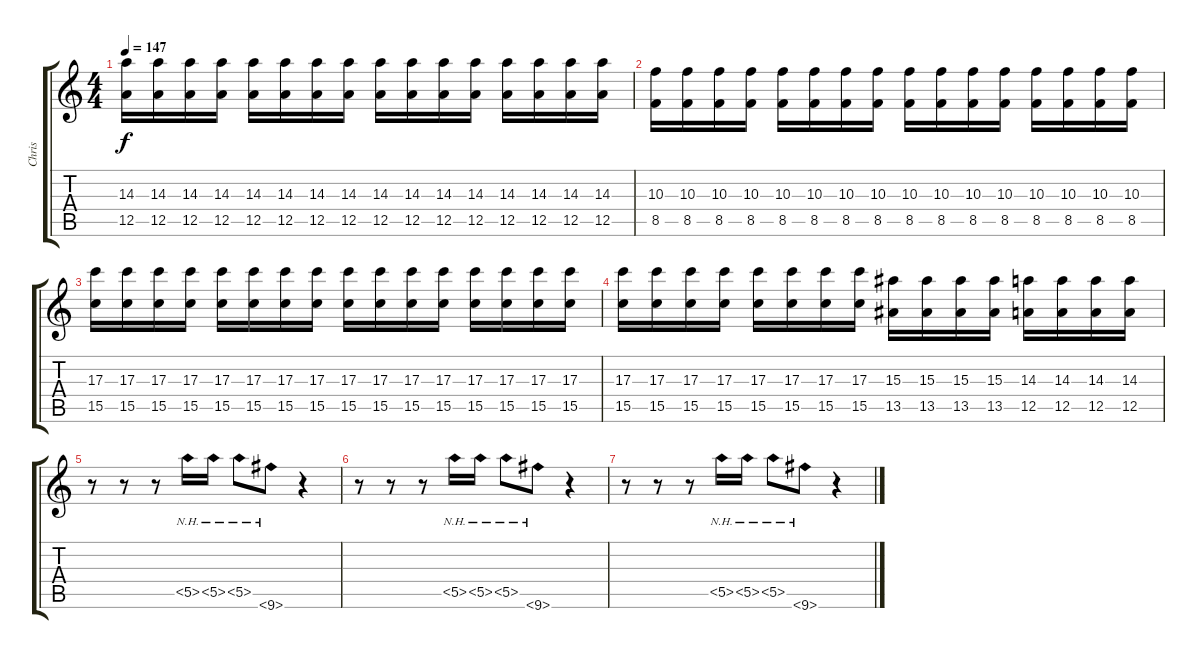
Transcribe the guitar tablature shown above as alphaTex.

\track ("Chris" "Chris") {instrument distortionguitar}
\staff {score tabs}
\tuning (E4 B3 G3 D3 A2 D2) {hide}
\ts (4 4)
\tempo 147
\clef g2
\ks c
(14.3 12.5).16{dy f} (14.3 12.5).16 (14.3 12.5).16 (14.3 12.5).16 (14.3 12.5).16 (14.3 12.5).16 (14.3 12.5).16 (14.3 12.5).16 (14.3 12.5).16 (14.3 12.5).16 (14.3 12.5).16 (14.3 12.5).16 (14.3 12.5).16 (14.3 12.5).16 (14.3 12.5).16 (14.3 12.5).16 |
(10.3 8.5).16 (10.3 8.5).16 (10.3 8.5).16 (10.3 8.5).16 (10.3 8.5).16 (10.3 8.5).16 (10.3 8.5).16 (10.3 8.5).16 (10.3 8.5).16 (10.3 8.5).16 (10.3 8.5).16 (10.3 8.5).16 (10.3 8.5).16 (10.3 8.5).16 (10.3 8.5).16 (10.3 8.5).16 |
(17.3 15.5).16 (17.3 15.5).16 (17.3 15.5).16 (17.3 15.5).16 (17.3 15.5).16 (17.3 15.5).16 (17.3 15.5).16 (17.3 15.5).16 (17.3 15.5).16 (17.3 15.5).16 (17.3 15.5).16 (17.3 15.5).16 (17.3 15.5).16 (17.3 15.5).16 (17.3 15.5).16 (17.3 15.5).16 |
(17.3 15.5).16 (17.3 15.5).16 (17.3 15.5).16 (17.3 15.5).16 (17.3 15.5).16 (17.3 15.5).16 (17.3 15.5).16 (17.3 15.5).16 (15.3 13.5).16 (15.3 13.5).16 (15.3 13.5).16 (15.3 13.5).16 (14.3 12.5).16 (14.3 12.5).16 (14.3 12.5).16 (14.3 12.5).16 |
r.8 r.8 r.8 5.5{nh}.16 5.5{nh}.16 5.5{nh}.8 9.6{nh}.8 r.4 |
r.8 r.8 r.8 5.5{nh}.16 5.5{nh}.16 5.5{nh}.8 9.6{nh}.8 r.4 |
r.8 r.8 r.8 5.5{nh}.16 5.5{nh}.16 5.5{nh}.8 9.6{nh}.8 r.4
